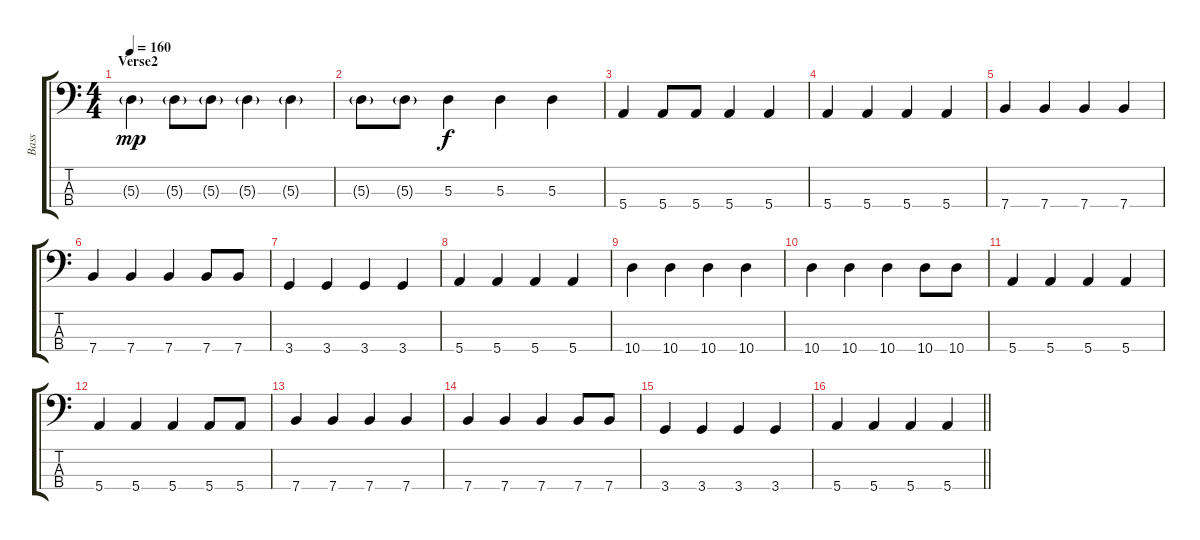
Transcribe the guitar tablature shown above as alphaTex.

\track ("Bass" "Bass") {instrument electricbassfinger}
\staff {score tabs}
\tuning (G2 D2 A1 E1) {hide}
\ts (4 4)
\section ("" "Verse2")
\tempo 160
\clef f4
\ks c
5.3{g}.4{dy mp} 5.3{g}.8 5.3{g}.8 5.3{g}.4 5.3{g}.4 |
5.3{g}.8 5.3{g}.8 5.3.4{dy f} 5.3.4 5.3.4 |
5.4.4 5.4.8 5.4.8 5.4.4 5.4.4 |
5.4.4 5.4.4 5.4.4 5.4.4 |
7.4.4 7.4.4 7.4.4 7.4.4 |
7.4.4 7.4.4 7.4.4 7.4.8 7.4.8 |
3.4.4 3.4.4 3.4.4 3.4.4 |
5.4.4 5.4.4 5.4.4 5.4.4 |
10.4.4 10.4.4 10.4.4 10.4.4 |
10.4.4 10.4.4 10.4.4 10.4.8 10.4.8 |
5.4.4 5.4.4 5.4.4 5.4.4 |
5.4.4 5.4.4 5.4.4 5.4.8 5.4.8 |
7.4.4 7.4.4 7.4.4 7.4.4 |
7.4.4 7.4.4 7.4.4 7.4.8 7.4.8 |
3.4.4 3.4.4 3.4.4 3.4.4 |
\barLineRight lightlight
5.4.4 5.4.4 5.4.4 5.4.4
